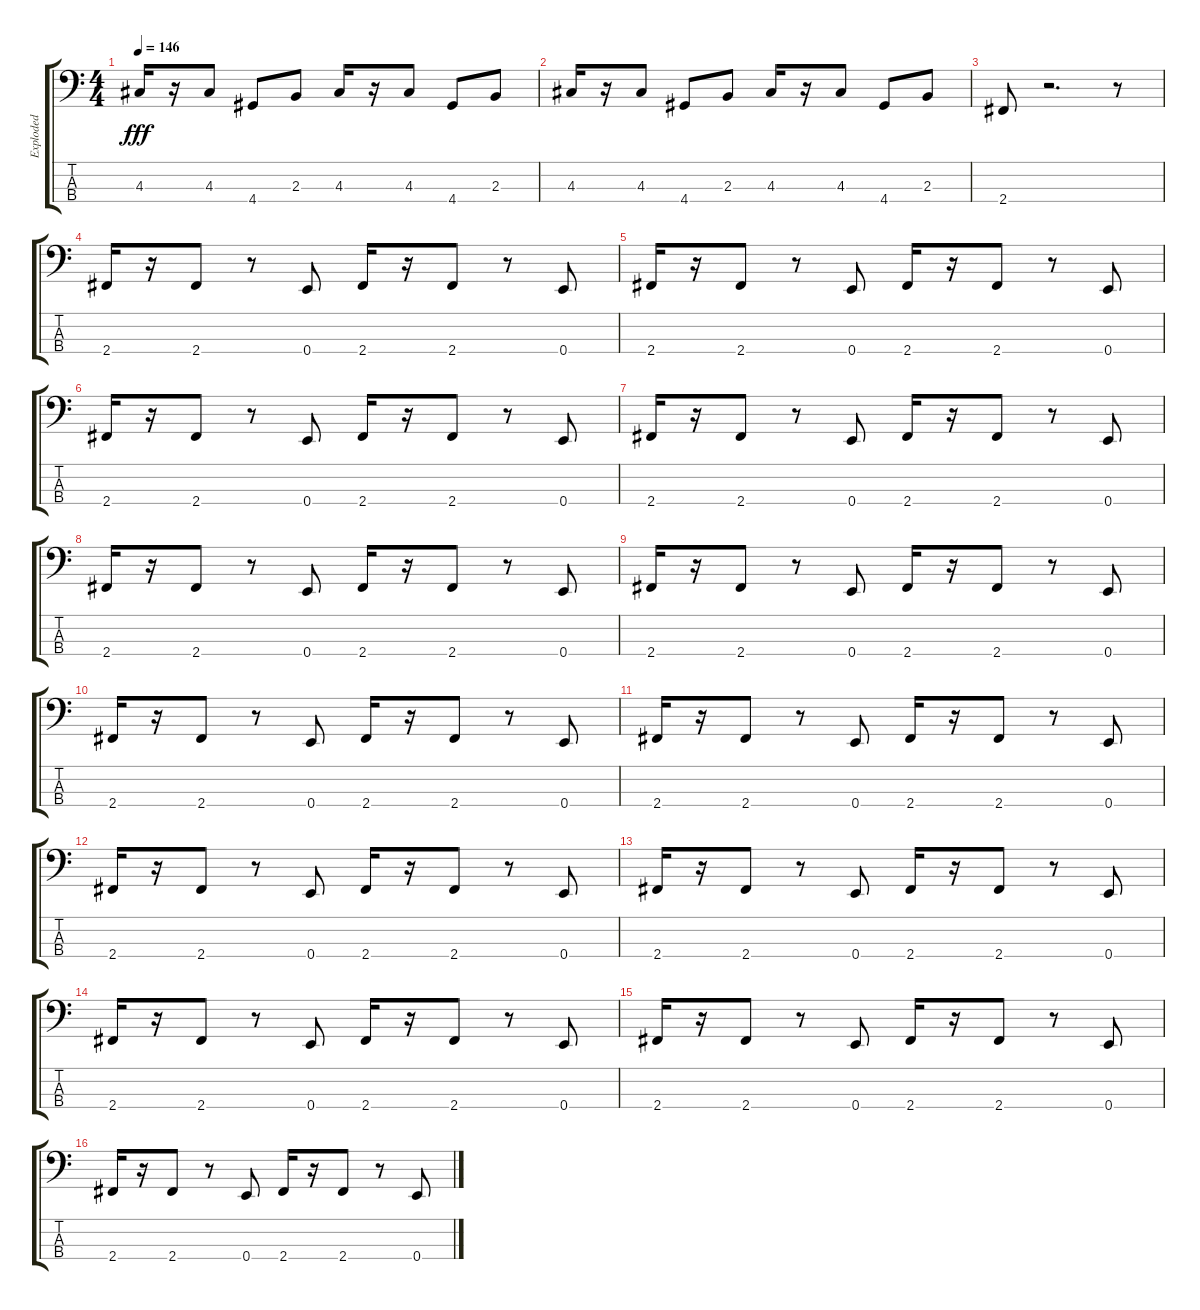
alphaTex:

\track ("Exploded" "Exploded") {instrument electricbassfinger}
\staff {score tabs}
\tuning (G2 D2 A1 E1) {hide}
\ts (4 4)
\tempo 146
\clef f4
\ks c
4.3.16{dy fff} r.16 4.3.8 4.4.8 2.3.8 4.3.16 r.16 4.3.8 4.4.8 2.3.8 |
4.3.16 r.16 4.3.8 4.4.8 2.3.8 4.3.16 r.16 4.3.8 4.4.8 2.3.8 |
2.4.8 r.2{d} r.8 |
2.4.16 r.16 2.4.8 r.8 0.4.8 2.4.16 r.16 2.4.8 r.8 0.4.8 |
2.4.16 r.16 2.4.8 r.8 0.4.8 2.4.16 r.16 2.4.8 r.8 0.4.8 |
2.4.16 r.16 2.4.8 r.8 0.4.8 2.4.16 r.16 2.4.8 r.8 0.4.8 |
2.4.16 r.16 2.4.8 r.8 0.4.8 2.4.16 r.16 2.4.8 r.8 0.4.8 |
2.4.16 r.16 2.4.8 r.8 0.4.8 2.4.16 r.16 2.4.8 r.8 0.4.8 |
2.4.16 r.16 2.4.8 r.8 0.4.8 2.4.16 r.16 2.4.8 r.8 0.4.8 |
2.4.16 r.16 2.4.8 r.8 0.4.8 2.4.16 r.16 2.4.8 r.8 0.4.8 |
2.4.16 r.16 2.4.8 r.8 0.4.8 2.4.16 r.16 2.4.8 r.8 0.4.8 |
2.4.16 r.16 2.4.8 r.8 0.4.8 2.4.16 r.16 2.4.8 r.8 0.4.8 |
2.4.16 r.16 2.4.8 r.8 0.4.8 2.4.16 r.16 2.4.8 r.8 0.4.8 |
2.4.16 r.16 2.4.8 r.8 0.4.8 2.4.16 r.16 2.4.8 r.8 0.4.8 |
2.4.16 r.16 2.4.8 r.8 0.4.8 2.4.16 r.16 2.4.8 r.8 0.4.8 |
2.4.16 r.16 2.4.8 r.8 0.4.8 2.4.16 r.16 2.4.8 r.8 0.4.8
